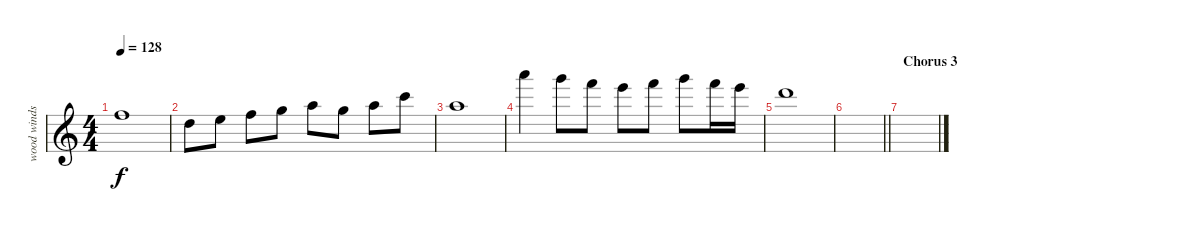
\track ("wood winds" "wood winds") {instrument panflute}
\staff {score}
\tuning (E4 B3 G3 D3 A2 E2) {hide}
\ts (4 4)
\tempo 128
\clef g2
\ks c
13.1.1{dy f} |
10.1.8 12.1.8 13.1.8 15.1.8 17.1.8 15.1.8 17.1.8 20.1.8 |
17.1.1 |
29.1.4 27.1.8 25.1.8 24.1.8 25.1.8 27.1.8 25.1.16 24.1.16 |
22.1.1 |
\barLineRight lightlight
|
\section ("" "Chorus 3")
